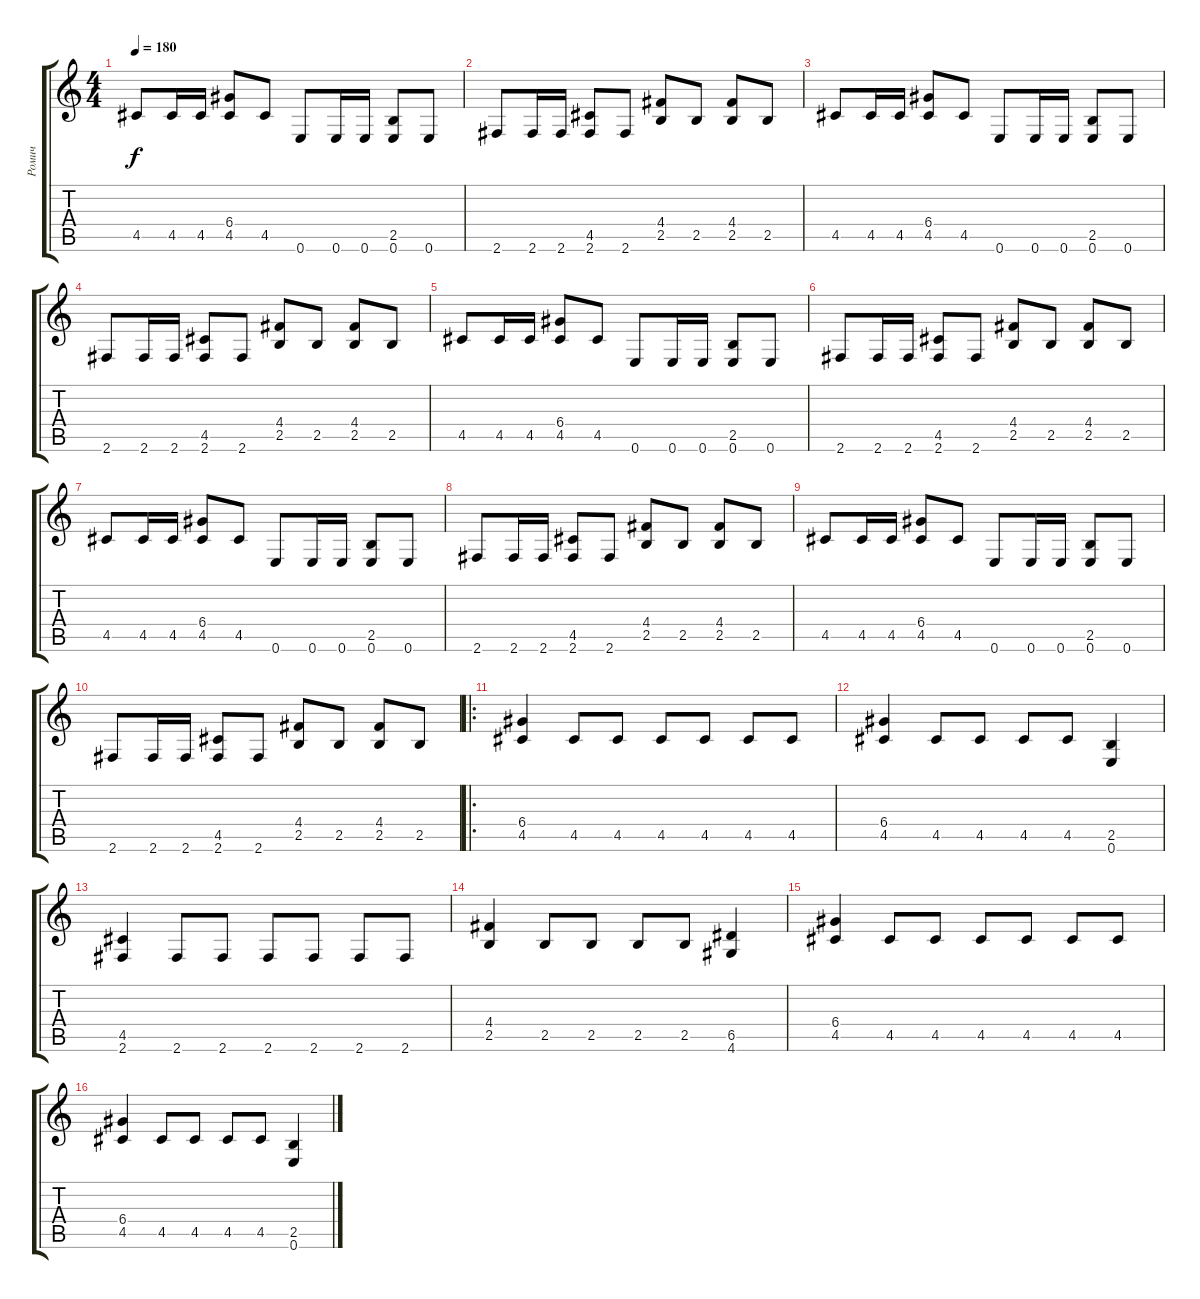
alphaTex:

\track ("Ромич" "Ромич") {instrument distortionguitar}
\staff {score tabs}
\tuning (E4 B3 G3 D3 A2 E2) {hide}
\ts (4 4)
\tempo 180
\clef g2
\ks c
4.5.8{dy f} 4.5.16 4.5.16 (6.4 4.5).8 4.5.8 0.6.8 0.6.16 0.6.16 (2.5 0.6).8 0.6.8 |
2.6.8 2.6.16 2.6.16 (4.5 2.6).8 2.6.8 (4.4 2.5).8 2.5.8 (4.4 2.5).8 2.5.8 |
4.5.8 4.5.16 4.5.16 (6.4 4.5).8 4.5.8 0.6.8 0.6.16 0.6.16 (2.5 0.6).8 0.6.8 |
2.6.8 2.6.16 2.6.16 (4.5 2.6).8 2.6.8 (4.4 2.5).8 2.5.8 (4.4 2.5).8 2.5.8 |
4.5.8 4.5.16 4.5.16 (6.4 4.5).8 4.5.8 0.6.8 0.6.16 0.6.16 (2.5 0.6).8 0.6.8 |
2.6.8 2.6.16 2.6.16 (4.5 2.6).8 2.6.8 (4.4 2.5).8 2.5.8 (4.4 2.5).8 2.5.8 |
4.5.8 4.5.16 4.5.16 (6.4 4.5).8 4.5.8 0.6.8 0.6.16 0.6.16 (2.5 0.6).8 0.6.8 |
2.6.8 2.6.16 2.6.16 (4.5 2.6).8 2.6.8 (4.4 2.5).8 2.5.8 (4.4 2.5).8 2.5.8 |
4.5.8 4.5.16 4.5.16 (6.4 4.5).8 4.5.8 0.6.8 0.6.16 0.6.16 (2.5 0.6).8 0.6.8 |
2.6.8 2.6.16 2.6.16 (4.5 2.6).8 2.6.8 (4.4 2.5).8 2.5.8 (4.4 2.5).8 2.5.8 |
\ro
(6.4 4.5).4 4.5.8 4.5.8 4.5.8 4.5.8 4.5.8 4.5.8 |
(6.4 4.5).4 4.5.8 4.5.8 4.5.8 4.5.8 (2.5 0.6).4 |
(4.5 2.6).4 2.6.8 2.6.8 2.6.8 2.6.8 2.6.8 2.6.8 |
(4.4 2.5).4 2.5.8 2.5.8 2.5.8 2.5.8 (6.5 4.6).4 |
(6.4 4.5).4 4.5.8 4.5.8 4.5.8 4.5.8 4.5.8 4.5.8 |
(6.4 4.5).4 4.5.8 4.5.8 4.5.8 4.5.8 (2.5 0.6).4
